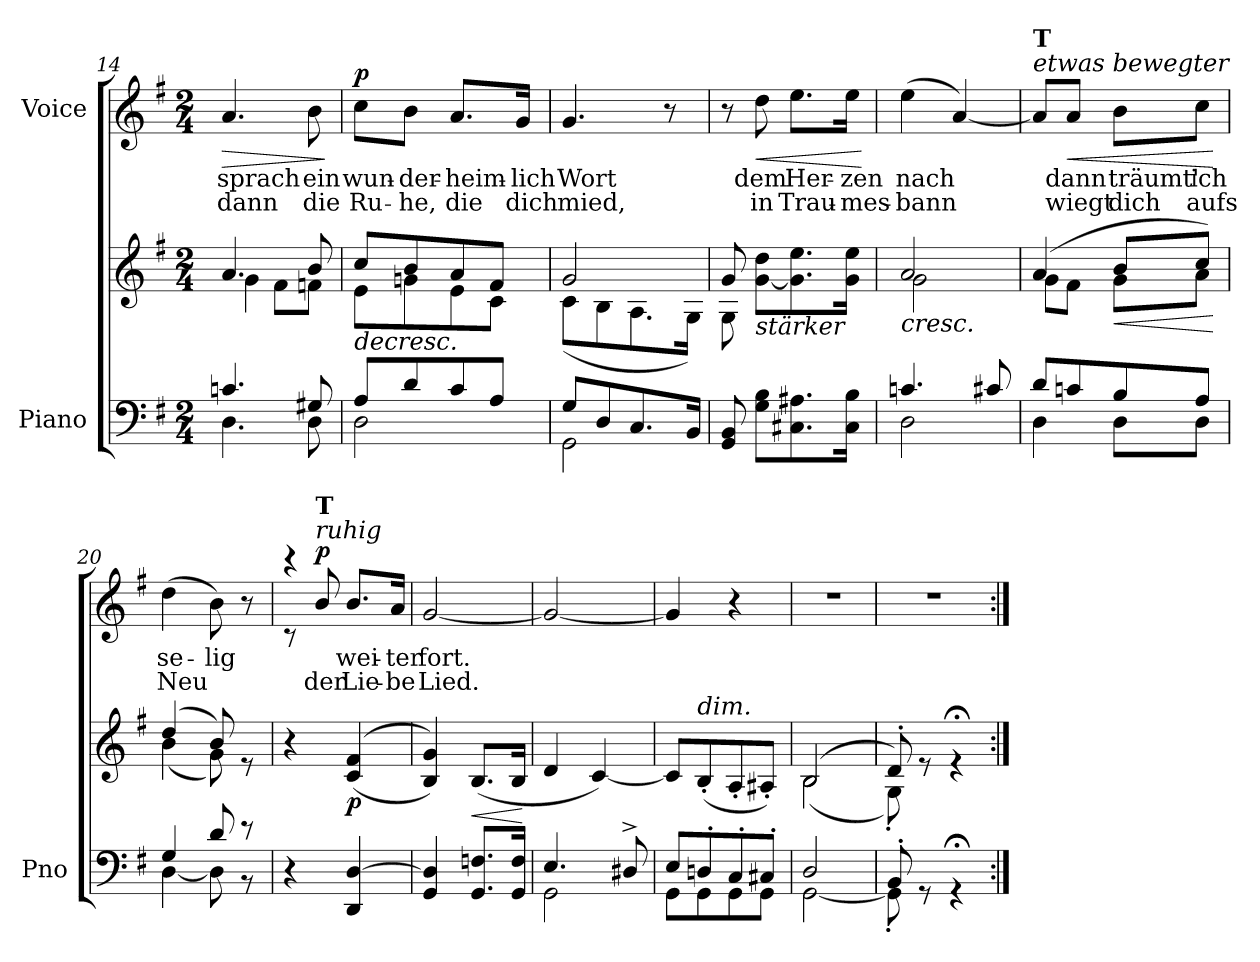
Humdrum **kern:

**kern	**kern	**dynam	**kern	**text	**text	**dynam
*part2	*part2	*part2	*part1	*part1	*part1	*part1
*staff3	*staff2	*staff2/3	*staff1	*staff1	*staff1	*staff1
*I"Piano	*	*	*I"Voice	*	*	*
*I'Pno	*	*	*	*	*	*
*clefF4	*clefG2	*	*clefG2	*	*	*
*k[f#]	*k[f#]	*	*k[f#]	*	*	*
*M2/4	*M2/4	*	*M2/4	*	*	*
=14	=14	=14	=14	=14	=14	=14
*^	*^	*	*	*	*	*
!	!	!	!	!	!	!LO:LY:b	!LO:LY:b	!LO:HP:b
4.cn/	4.D\	4.a/	4g\	.	4.a/	sprach	dann	>
.	.	.	8f#\L	.	.	.	.	.
!	!	!	!	!	!	!LO:LY:b	!LO:LY:b	!
8G#X/	8D\	8b/	8fn\J	.	8b\	ein	die	.
*v	*v	*	*	*	*	*	*	*
*	*v	*v	*	*	*	*	*
.	.	.	.	.	.	]
=15	=15	=15	=15	=15	=15	=15
*^	*	*	*	*	*	*
!	!	!	!LO:HP:b	!	!LO:LY:b	!LO:LY:b	!LO:DY:a
*	*	*^	*	*	*	*	*
8A/L	2D\	8cc/L	8e\L	>	8cc\L	wun-	Ru-	p
!	!	!	!	!	!	!LO:LY:b	!LO:LY:b	!
8d/	.	8b/	8gn\	.	8b\J	-der-	-he,	.
!	!	!	!	!	!	!LO:LY:b	!LO:LY:b	!
8c/	.	8a/	8e\	.	8.a/L	-heim-	die	.
8A/J	.	8f#/J	8c\J	.	.	.	.	.
!	!	!	!	!	!	!LO:LY:b	!LO:LY:b	!
.	.	.	.	.	16g/Jk	-lich	dich	.
=16	=16	=16	=16	=16	=16	=16	=16	=16
!	!	!	!	!	!	!LO:LY:b	!LO:LY:b	!
8G/L	2GG\	2g/	(<8c\L	.	4.g/	Wort	mied,	.
8D/	.	.	8B\	.	.	.	.	.
8.C/	.	.	8.A\	.	.	.	.	.
.	.	.	.	.	8r	.	.	.
16BB/Jk	.	.	16G\Jk)	.	.	.	.	.
*v	*v	*	*	*	*	*	*	*
=17	=17	=17	=17	=17	=17	=17	=17
8GG/ 8BB/	8g/	8G\	.	8r	.	.	.
!	!LO:TX:b:i:t=stärker	!	!	!	!	!	!
!	!	!	!	!	!LO:LY:b	!LO:LY:b	!LO:HP:b
8G\ 8B\L	[8g\ 8dd\L	4.ryy	.	8dd\	dem	in	<
!	!	!	!	!	!LO:LY:b	!LO:LY:b	!
8.C#X\ 8.A#X\	8.g\] 8.ee\	.	.	8.ee\L	Her-	Trau-	.
!	!	!	!	!	!LO:LY:b	!LO:LY:b	!
16C#\ 16B\Jk	16g\ 16ee\Jk	.	.	16ee\Jk	-zen	-mes-	.
*	*v	*v	*	*	*	*	*
.	.	.	.	.	.	[
=18	=18	=18	=18	=18	=18	=18
*^	*	*	*	*	*	*
!	!	!	!LO:HP:b	!	!LO:LY:b	!LO:LY:b	!
*	*	*^	*	*	*	*	*
4.cn/	2D\	2a/	2g\	<	(>4ee\	nach	-bann	.
.	.	.	.	.	[4a/)	.	.	.
8c#X/	.	.	.	.	.	.	.	.
*v	*v	*	*	*	*	*	*	*
*	*v	*v	*	*	*	*	*
.	.	]	.	.	.	.
!!LO:PB:g=z
=19	=19	=19	=19	=19	=19	=19
*^	*^	*	*	*	*	*
!	!	!	!	!	!LO:TX:a:i:t=etwas bewegter	!	!	!
!	!	!	!	!	!LO:TX:a:B:t=T	!	!	!
8d/L	4D\	(>4a/	8g\L	.	8a/L]	.	.	.
!	!	!	!	!	!	!LO:LY:b	!LO:LY:b	!LO:HP:b
8cn/	.	.	8f#\J	.	8a/J	dann	wiegt	<
!	!	!	!	!LO:HP:b	!	!LO:LY:b	!LO:LY:b	!
8B/	8D\L	8b/L	8g\L	<	8b\L	träumt'	dich	.
!	!	!	!	!	!	!LO:LY:b	!LO:LY:b	!
8A/J	8D\J	8cc/J)	8a\J	.	8cc\J	ich	aufs	.
*v	*v	*	*	*	*	*	*	*
*	*v	*v	*	*	*	*	*
.	.	[	.	.	.	[
=20	=20	=20	=20	=20	=20	=20
*^	*^	*	*	*	*	*
!	!	!	!	!	!	!LO:LY:b	!LO:LY:b	!
4G/	[4D\	(>4dd/	(<4b\	.	(<4dd\	se-	Neu	.
!	!	!	!	!	!	!LO:LY:b	!	!
8d/	8D\]	8b/)	8g\)	.	8b\)	-lig	.	.
8r	8r	8re	8ryy	.	8r	.	.	.
*v	*v	*	*	*	*	*	*	*
*	*v	*v	*	*	*	*	*
=21	=21	=21	=21	=21	=21	=21
*	*	*	*^	*	*	*
4r	4r	.	8rc	4rccc	.	.	.
!	!	!	!LO:TX:a:i:t=ruhig	!	!	!	!
!	!	!	!LO:TX:a:B:t=T	!	!	!	!
!	!	!	!	!	!	!LO:LY:b	!LO:DY:a
.	.	.	8b!/	.	.	der	p
!	!	!LO:DY:b	!	!	!LO:LY:b	!LO:LY:b	!
4DD/ [4D/	(<(>4c/ 4f#/	p	8.b/L	4ryy	wei-	Lie-	.
!	!	!	!	!	!LO:LY:b	!LO:LY:b	!
.	.	.	16a/Jk	.	-ter	-be	.
*	*	*	*v	*v	*	*	*
=22	=22	=22	=22	=22	=22	=22
!	!	!	!	!LO:LY:b	!LO:LY:b	!
4GG/ 4D/]	4B/ 4g/))	.	[2g/	-fort.	Lied.	.
!	!	!LO:HP:b	!	!	!	!
8.GG/ 8.Fn/L	(<8.B/L	<	.	.	.	.
16GG/ 16F/Jk	16B/Jk	.	.	.	.	.
.	.	[	.	.	.	.
=23	=23	=23	=23	=23	=23	=23
*^	*	*	*	*	*	*
4.E/	2GG\	4d/	.	2g/_	.	.	.
.	.	[4c/)	.	.	.	.	.
8D#X^/	.	.	.	.	.	.	.
*v	*v	*	*	*	*	*	*
.	.	[	.	.	.	.
=24	=24	=24	=24	=24	=24	=24
*^	*	*	*	*	*	*
8E/L	8GG\L	8c/L]	.	4g/]	.	.	.
!	!	!LO:TX:a:i:t=dim.	!	!	!	!	!
8Dn'/	8GG\	(<8B'/	.	.	.	.	.
8C'/	8GG\	8A'/	.	4r	.	.	.
8C#X'/J	8GG\J	8A#X'/J)	.	.	.	.	.
=25	=25	=25	=25	=25	=25	=25	=25
*	*	*^	*	*	*	*	*
2D/	[2GG\	(>2B/	(<2B\	.	2r	.	.	.
=26	=26	=26	=26	=26	=26	=26	=26	=26
8BB'/	8GG'\]	8d'/)	8G'\)	.	2r	.	.	.
8rGG	4.ryy	8re	4.ryy	.	.	.	.	.
4r;<GG	.	4r;<e	.	.	.	.	.	.
*v	*v	*	*	*	*	*	*	*
*	*v	*v	*	*	*	*	*
=:|!	=:|!	=:|!	=:|!	=:|!	=:|!	=:|!
*-	*-	*-	*-	*-	*-	*-
